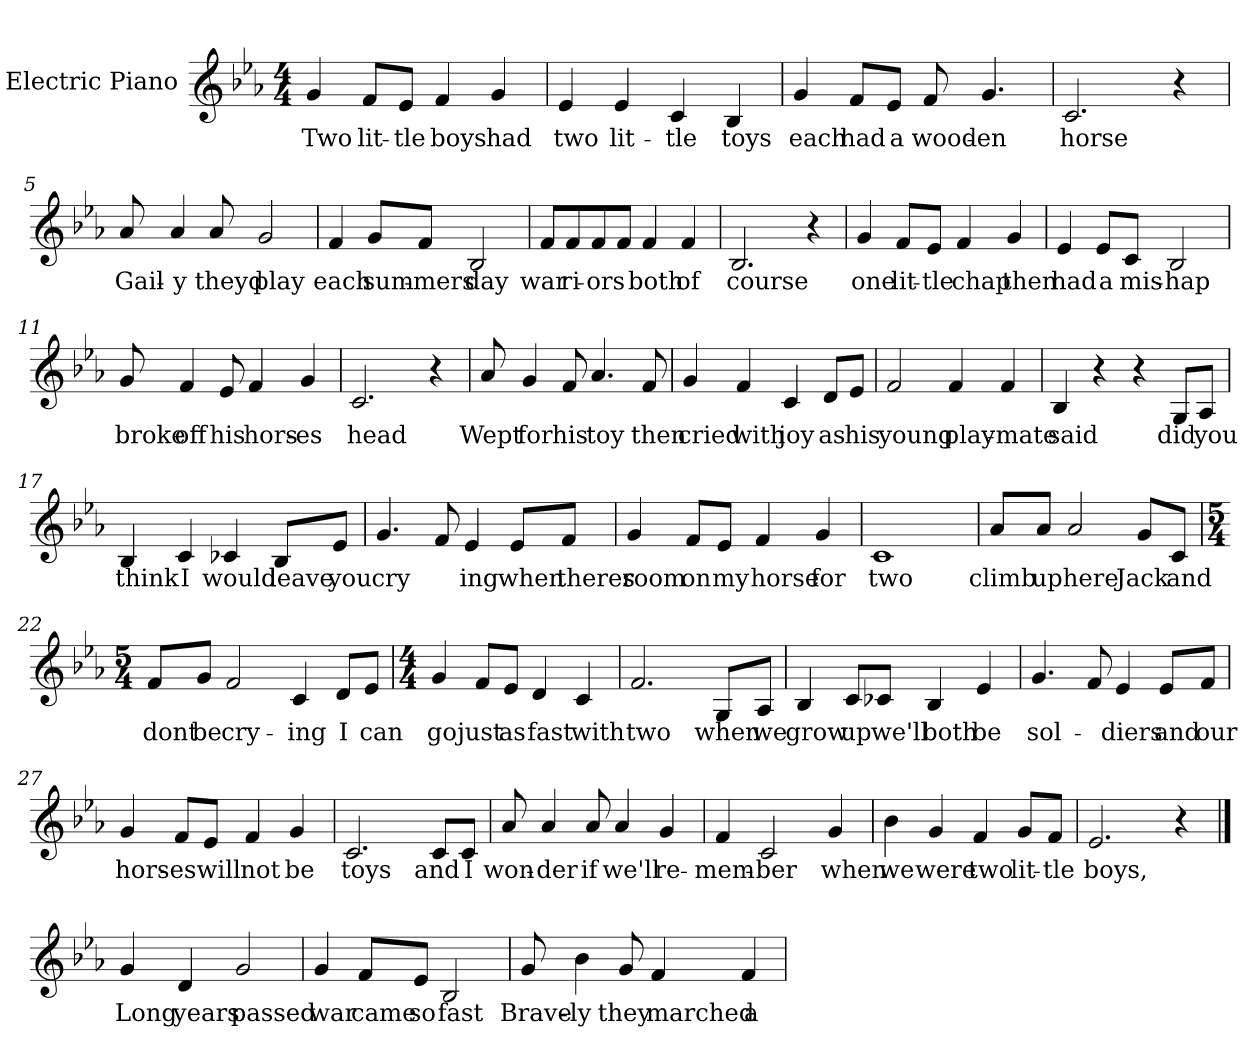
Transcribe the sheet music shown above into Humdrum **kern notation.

**kern	**text
*part1	*part1
*staff1	*staff1
*I"Electric Piano	*
*I'E.Pno	*
*clefG2	*
*k[b-e-a-]	*
*E-:	*
*M4/4	*
=1	=1
4g/	Two
8f/L	lit-
8e-/J	-tle
4f/	boys
4g/	had
=2	=2
4e-/	two
4e-/	lit-
4c/	-tle
4B-/	toys
=3	=3
4g/	each
8f/L	had
8e-/J	a
8f/	wood-
4.g/	-en
=4	=4
2.c/	horse
4r	.
!!LO:LB:g=z
=5	=5
8a-/	Gail-
4a-/	-y
8a-/	theyd
2g/	play
=6	=6
4f/	each
8g/L	sum-
8f/J	-mers
2B-/	day
=7	=7
8f/L	war
8f/	ri-
8f/	-ors
8f/J	.
4f/	both
4f/	of
=8	=8
2.B-/	course
4r	.
!!LO:LB:g=z
=9	=9
4g/	one
8f/L	lit-
8e-/J	-tle
4f/	chap
4g/	then
=10	=10
4e-/	had
8e-/L	a
8c/J	mis-
2B-/	-hap
=11	=11
8g/	broke
4f/	off
8e-/	his
4f/	hors-
4g/	-es
=12	=12
2.c/	head
4r	.
!!LO:LB:g=z
=13	=13
8a-/	Wept
4g/	for
8f/	his
4.a-/	toy
8f/	then
=14	=14
4g/	cried
4f/	with
4c/	joy
8d/L	as
8e-/J	his
=15	=15
2f/	young
4f/	play-
4f/	-mate
!!LO:LB:g=z
=16	=16
4B-/	said
4r	.
4r	.
8G/L	did
8A-/J	you
=17	=17
4B-/	think
4c/	I
4c-X/	would
8B-/L	leave
8e-/J	you
=18	=18
4.g/	-cry
8f/	.
4e-/	ing
8e-/L	when
8f/J	theres
!!LO:LB:g=z
=19	=19
4g/	room
8f/L	on
8e-/J	my
4f/	horse
4g/	for
=20	=20
1c	two
=21	=21
8a-/L	climb
8a-/J	up
2a-/	here
8g/L	Jack
8c/J	and
!!LO:LB:g=z
=22	=22
*M5/4	*
8f/L	dont
8g/J	be
2f/	cry-
4c/	-ing
8d/L	I
8e-/J	can
=23	=23
*M4/4	*
4g/	go
8f/L	just
8e-/J	as
4d/	fast
4c/	with
=24	=24
2.f/	two
8G/L	when
8A-/J	we
!!LO:LB:g=z
=25	=25
4B-/	grow
8c/L	up
8c-X/J	we'll
4B-/	both
4e-/	be
=26	=26
4.g/	sol-
8f/	.
4e-/	-diers
8e-/L	and
8f/J	our
=27	=27
4g/	hors-
8f/L	-es
8e-/J	will
4f/	not
4g/	be
!!LO:PB:g=z
=28	=28
2.c/	toys
8c/L	and
8c/J	I
=29	=29
8a-/	won-
4a-/	-der
8a-/	if
4a-/	we'll
4g/	re-
=30	=30
4f/	mem-
2c/	-ber
4g/	when
=31	=31
4b-\	we
4g/	were
4f/	two
8g/L	lit-
8f/J	-tle
!!LO:LB:g=z
=32	=32
2.e-/	boys,
4r	.
==33	==33
4g/	Long
4d/	years
2g/	passed
=34	=34
4g/	war
8f/L	came
8e-/J	so
2B-/	fast
=35	=35
8g/	Brave-
4b-\	-ly
8g/	they
4f/	marched
4f/	a-
=	=
*-	*-
